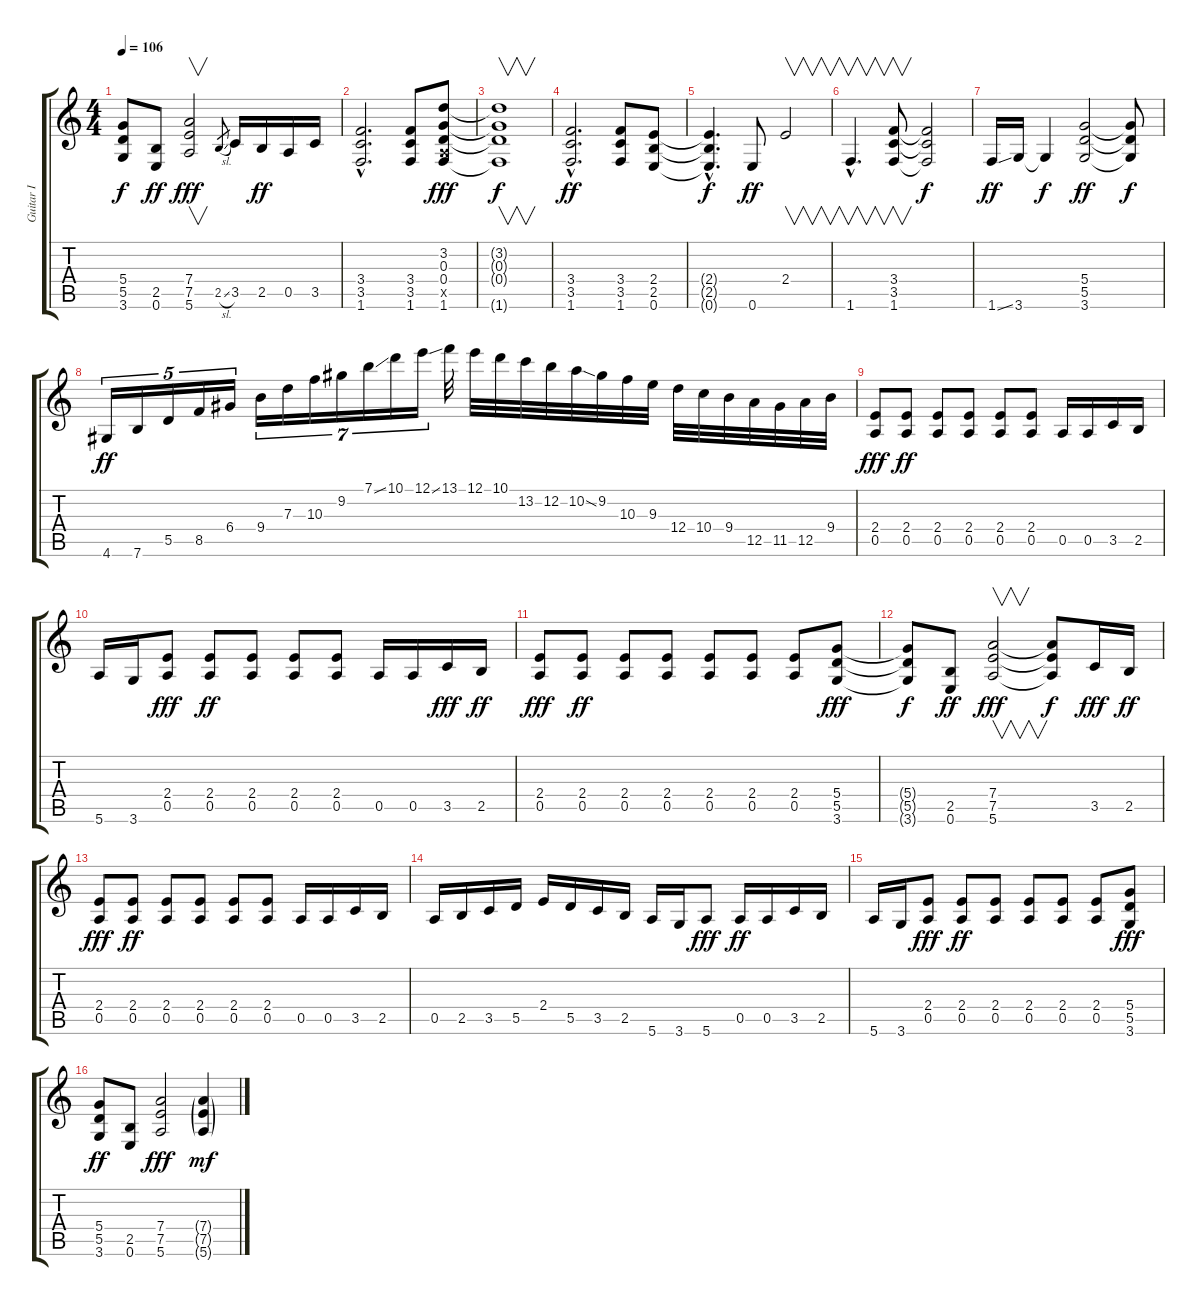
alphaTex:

\track ("Guitar I" "Guitar I") {instrument overdrivenguitar}
\staff {score tabs}
\tuning (E4 B3 G3 D3 A2 E2) {hide}
\ts (4 4)
\tempo 106
\clef g2
\ks c
(5.4{t} 5.5{t} 3.6{t}).8{dy f} (2.5 0.6).8{dy ff} (7.4 7.5 5.6).2{v dy fff} 2.5{sl}.8{gr} 3.5.16 2.5.16{dy ff} 0.5.16 3.5.16 |
(3.4{hac} 3.5{hac} 1.6{hac}).2{d} (3.4 3.5 1.6).8 (3.2 0.3 0.4 0.5{x} 1.6).8{dy fff} |
(3.2{t} 0.3{t} 0.4{t} 1.6{t}).1{v dy f} |
(3.4{hac} 3.5{hac} 1.6{hac}).2{d dy ff} (3.4 3.5 1.6).8 (2.4 2.5 0.6).8 |
(2.4{hac t} 2.5{hac t} 0.6{hac t}).4{d dy f} 0.6.8{dy ff} 2.4.2{v} |
1.6{hac}.4{v d} (3.4 3.5 1.6).8{v} (3.4{t} 3.5{t} 1.6{t}).2{dy f} |
1.6{ss}.16{dy ff} 3.6.16 3.6{t}.4{dy f} (5.4 5.5 3.6).2{dy ff} (5.4{t} 5.5{t} 3.6{t}).8{dy f} |
4.6.16{tu (5 4) dy ff} 7.6.16{tu (5 4)} 5.5.16{tu (5 4)} 8.5.16{tu (5 4)} 6.4.16{tu (5 4)} 9.4.16{tu (7 4)} 7.3.16{tu (7 4)} 10.3.16{tu (7 4)} 9.2.16{tu (7 4)} 7.1{ss}.16{tu (7 4)} 10.1.16{tu (7 4)} 12.1{ss}.16{tu (7 4)} 13.1.32 12.1.32 10.1.32 13.2.32 12.2.32 10.2{ss}.32 9.2.32 10.3.32 9.3.32 12.4.32 10.4.32 9.4.32 12.5.32 11.5.32 12.5.32 9.4.32 |
(2.4 0.5).8{dy fff} (2.4 0.5).8{dy ff} (2.4 0.5).8 (2.4 0.5).8 (2.4 0.5).8 (2.4 0.5).8 0.5.16 0.5.16 3.5.16 2.5.16 |
5.6.16 3.6.16 (2.4 0.5).8{dy fff} (2.4 0.5).8{dy ff} (2.4 0.5).8 (2.4 0.5).8 (2.4 0.5).8 0.5.16 0.5.16 3.5.16{dy fff} 2.5.16{dy ff} |
(2.4 0.5).8{dy fff} (2.4 0.5).8{dy ff} (2.4 0.5).8 (2.4 0.5).8 (2.4 0.5).8 (2.4 0.5).8 (2.4 0.5).8 (5.4 5.5 3.6).8{dy fff} |
(5.4{t} 5.5{t} 3.6{t}).8{dy f} (2.5 0.6).8{dy ff} (7.4 7.5 5.6).2{v dy fff} (7.4{t} 7.5{t} 5.6{t}).8{dy f} 3.5.16{dy fff} 2.5.16{dy ff} |
(2.4 0.5).8{dy fff} (2.4 0.5).8{dy ff} (2.4 0.5).8 (2.4 0.5).8 (2.4 0.5).8 (2.4 0.5).8 0.5.16 0.5.16 3.5.16 2.5.16 |
0.5.16 2.5.16 3.5.16 5.5.16 2.4.16 5.5.16 3.5.16 2.5.16 5.6.16 3.6.16 5.6.8{dy fff} 0.5.16{dy ff} 0.5.16 3.5.16 2.5.16 |
5.6.16 3.6.16 (2.4 0.5).8{dy fff} (2.4 0.5).8{dy ff} (2.4 0.5).8 (2.4 0.5).8 (2.4 0.5).8 (2.4 0.5).8 (5.4 5.5 3.6).8{dy fff} |
(5.4 5.5 3.6).8{dy ff} (2.5 0.6).8 (7.4 7.5 5.6).2{dy fff} (7.4{g} 7.5{g} 5.6{g}).4{dy mf}
